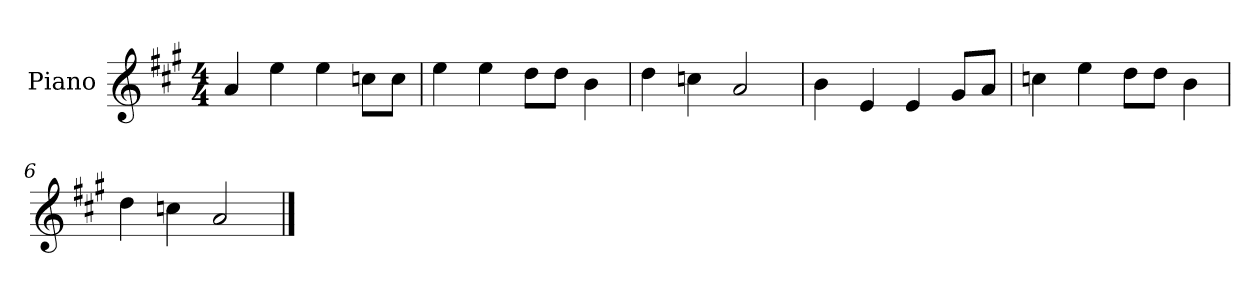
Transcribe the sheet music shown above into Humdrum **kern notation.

**kern
*part1
*staff1
*I"Piano
*I'P-no
*clefG2
*k[f#c#g#]
*M4/4
*MM90
=1
4a/
4ee\
4ee\
8ccn\L
8cc\J
=2
4ee\
4ee\
8dd\L
8dd\J
4b\
=3
4dd\
4ccn\
2a/
=4
4b\
4e/
4e/
8g#/L
8a/J
=5
4ccn\
4ee\
8dd\L
8dd\J
4b\
=6
4dd\
4ccn\
2a/
==
*-
